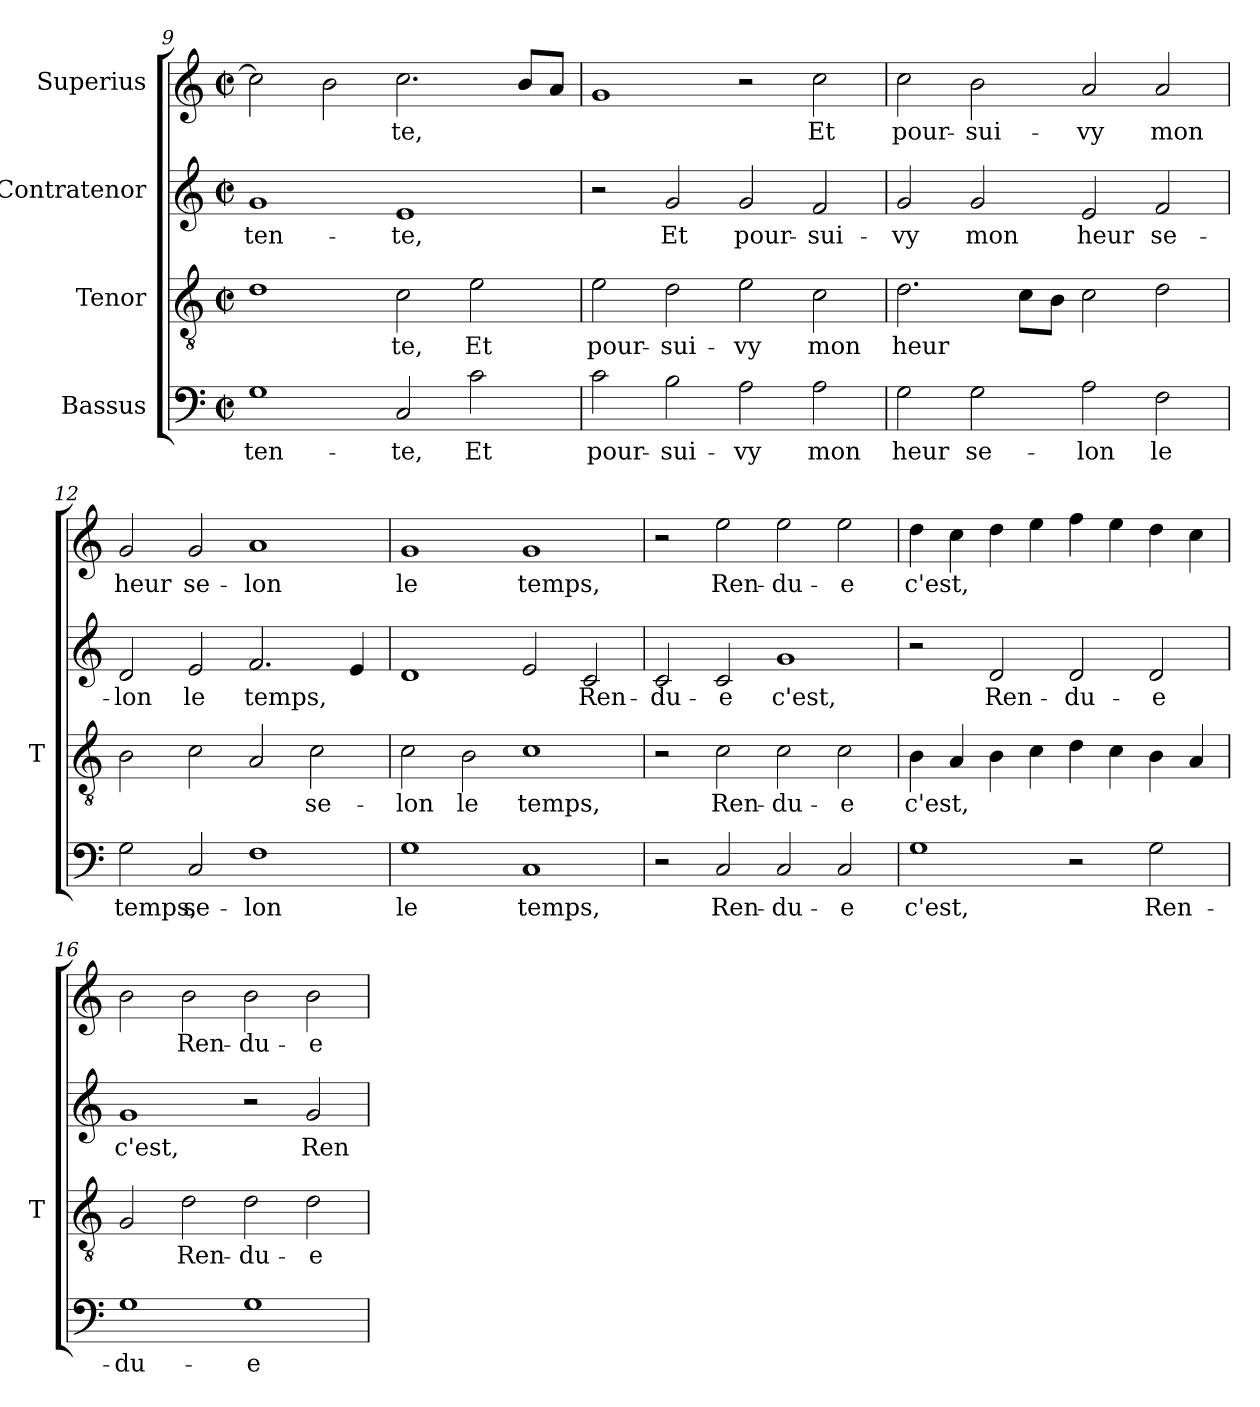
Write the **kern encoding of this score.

**kern	**text	**kern	**text	**kern	**text	**kern	**text
*part4	*part4	*part3	*part3	*part2	*part2	*part1	*part1
*staff4	*staff4	*staff3	*staff3	*staff2	*staff2	*staff1	*staff1
*I"Bassus	*	*I"Tenor	*	*I"Contratenor	*	*I"Superius	*
*	*	*I'T	*	*	*	*	*
*clefF4	*	*clefGv2	*	*clefG2	*	*clefG2	*
*k[]	*	*k[]	*	*k[]	*	*k[]	*
*C:	*	*C:	*	*C:	*	*C:	*
*M2/2	*	*M2/2	*	*M2/2	*	*M2/2	*
*met(c|)	*	*met(c|)	*	*met(c|)	*	*met(c|)	*
=9	=9	=9	=9	=9	=9	=9	=9
1G	ten-	1d	.	1g	ten-	2cc]	.
.	.	.	.	.	.	2b	.
2C	-te,	2c	-te,	1e	-te,	2.cc	-te,
2c	-Et	2e	-Et	.	.	.	.
.	.	.	.	.	.	8bL	.
.	.	.	.	.	.	8aJ	.
=10	=10	=10	=10	=10	=10	=10	=10
2c	pour-	2e	pour-	2r	.	1g	.
2B	sui-	2d	sui-	2g	-Et	.	.
2A	-vy	2e	-vy	2g	pour-	2r	.
2A	-mon	2c	-mon	2f	sui-	2cc	-Et
=11	=11	=11	=11	=11	=11	=11	=11
2G	-heur	2.d	-heur	2g	-vy	2cc	pour-
2G	se-	.	.	2g	-mon	2b	sui-
.	.	8cL	.	.	.	.	.
.	.	8BJ	.	.	.	.	.
2A	-lon	2c	.	2e	-heur	2a	-vy
2F	-le	2d	.	2f	se-	2a	-mon
=12	=12	=12	=12	=12	=12	=12	=12
2G	-temps,	2B	.	2d	-lon	2g	-heur
2C	se-	2c	.	2e	-le	2g	se-
1F	-lon	2A	.	2.f	-temps,	1a	-lon
.	.	2c	se-	.	.	.	.
.	.	.	.	4e	.	.	.
!!LO:PB:g=z
=13	=13	=13	=13	=13	=13	=13	=13
1G	-le	2c	-lon	1d	.	1g	-le
.	.	2B	-le	.	.	.	.
1C	-temps,	1c	-temps,	2e	.	1g	-temps,
.	.	.	.	2c	Ren-	.	.
=14	=14	=14	=14	=14	=14	=14	=14
2r	.	2r	.	2c	du-	2r	.
2C	Ren-	2c	Ren-	2c	-e	2ee	Ren-
2C	du-	2c	du-	1g	-c'est,	2ee	du-
2C	-e	2c	-e	.	.	2ee	-e
=15	=15	=15	=15	=15	=15	=15	=15
1G	-c'est,	4B	-c'est,	2r	.	4dd	-c'est,
.	.	4A	.	.	.	4cc	.
.	.	4B	.	2d	Ren-	4dd	.
.	.	4c	.	.	.	4ee	.
2r	.	4d	.	2d	du-	4ff	.
.	.	4c	.	.	.	4ee	.
2G	Ren-	4B	.	2d	-e	4dd	.
.	.	4A	.	.	.	4cc	.
=16	=16	=16	=16	=16	=16	=16	=16
1G	du-	2G	.	1g	-c'est,	2b	.
.	.	2d	Ren-	.	.	2b	Ren-
1G	-e	2d	du-	2r	.	2b	du-
.	.	2d	-e	2g	Ren-	2b	-e
=	=	=	=	=	=	=	=
*-	*-	*-	*-	*-	*-	*-	*-
